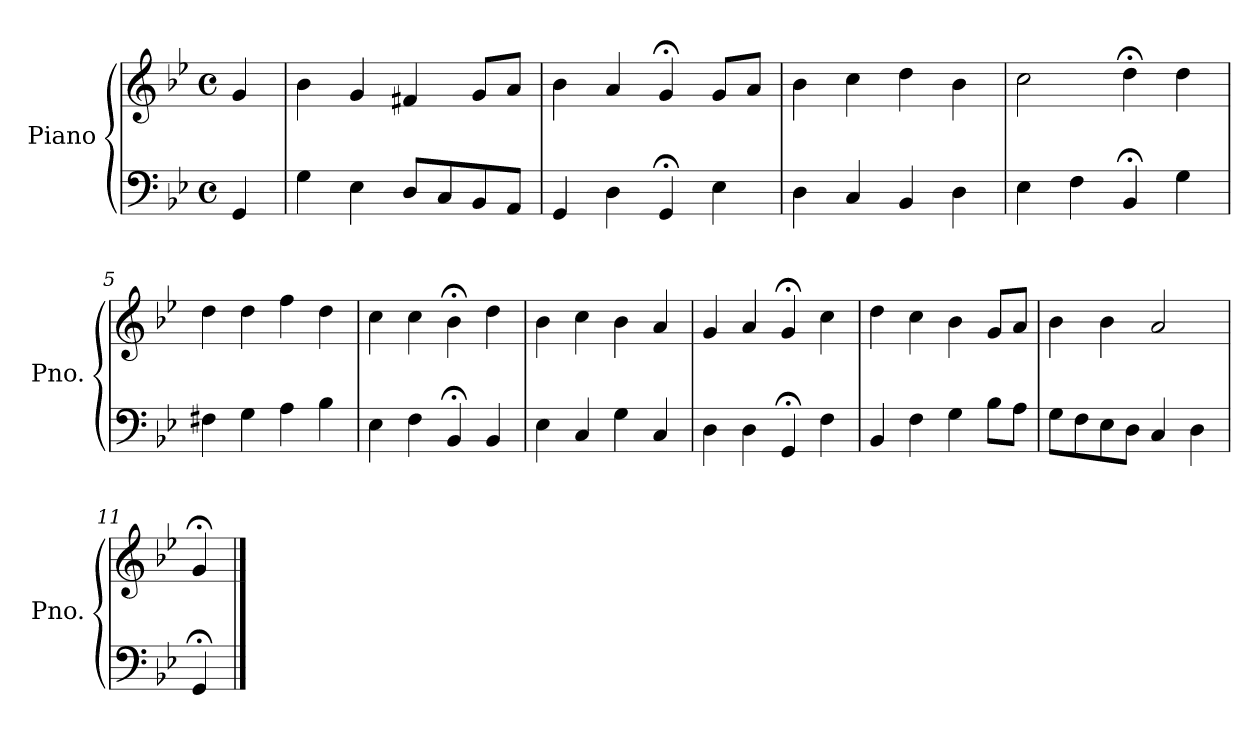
**kern	**kern
*part1	*part1
*staff2	*staff1
*I"Piano	*
*I'Pno.	*
*clefF4	*clefG2
*k[b-e-]	*k[b-e-]
*M4/4	*M4/4
*met(c)	*met(c)
=	=
4GG/	4g/
=1	=1
4G\	4b-\
4E-\	4g/
8D/L	4f#X/
8C/	.
8BB-/	8g/L
8AA/J	8a/J
=2	=2
4GG/	4b-\
4D\	4a/
4GG;</	4g;</
4E-\	8g/L
.	8a/J
=3	=3
4D\	4b-\
4C/	4cc\
4BB-/	4dd\
4D\	4b-\
=4	=4
4E-\	2cc\
4F\	.
4BB-;</	4dd;<\
4G\	4dd\
=5	=5
4F#X\	4dd\
4G\	4dd\
4A\	4ff\
4B-\	4dd\
=6	=6
4E-\	4cc\
4F\	4cc\
4BB-;</	4b-;<\
4BB-/	4dd\
!!LO:LB:g=z
=7	=7
4E-\	4b-\
4C/	4cc\
4G\	4b-\
4C/	4a/
=8	=8
4D\	4g/
4D\	4a/
4GG;</	4g;</
4F\	4cc\
=9	=9
4BB-/	4dd\
4F\	4cc\
4G\	4b-\
8B-\L	8g/L
8A\J	8a/J
=10	=10
8G\L	4b-\
8F\	.
8E-\	4b-\
8D\J	.
4C/	2a/
4D\	.
=11	=11
4GG;</	4g;</
==	==
*-	*-
